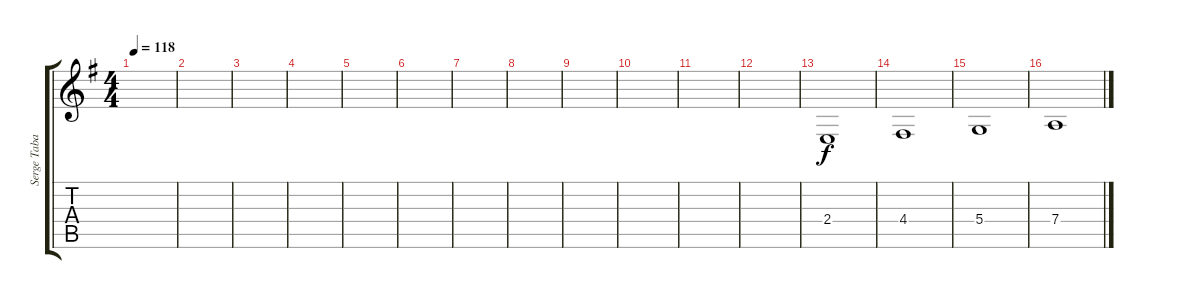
\track ("Serge Tabachnikov Guitar Loop " "Serge Taba") {instrument seashore}
\staff {score tabs}
\tuning (E4 B3 G3 D3 A2 E2) {hide}
\ts (4 4)
\tempo 118
\clef g2
\ks eminor
|
|
|
|
|
|
|
|
|
|
|
|
2.4.1{volume 13 instrument harmonica} |
4.4.1 |
5.4.1 |
7.4.1
